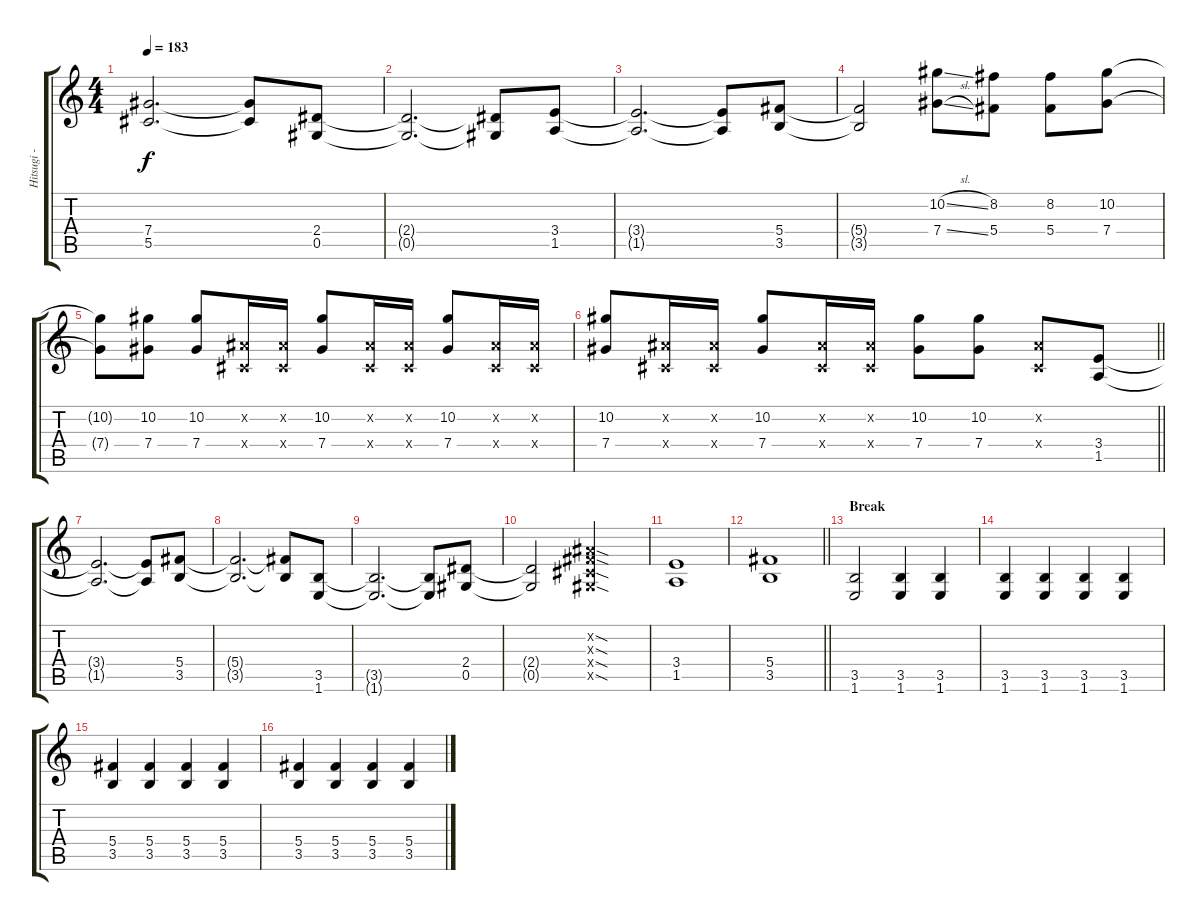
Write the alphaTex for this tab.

\track ("Hitsugi - Guitar 2" "Hitsugi - ") {instrument overdrivenguitar}
\staff {score tabs}
\tuning (Eb4 Bb3 Gb3 Db3 Ab2 Eb2) {hide}
\ts (4 4)
\tempo 183
\clef g2
\ks c
(7.4{t} 5.5{t}).2{d dy f} (7.4{t} 5.5{t}).8 (2.4 0.5).8 |
(2.4{t} 0.5{t}).2{d} (2.4{t} 0.5{t}).8 (3.4 1.5).8 |
(3.4{t} 1.5{t}).2{d} (3.4{t} 1.5{t}).8 (5.4 3.5).8 |
(5.4{t} 3.5{t}).2 (10.2{sl} 7.4{sl}).8 (8.2 5.4).8 (8.2 5.4).8 (10.2 7.4).8 |
(10.2{t} 7.4{t}).8 (10.2 7.4).8 (10.2 7.4).8 (0.2{x} 0.4{x}).16 (0.2{x} 0.4{x}).16 (10.2 7.4).8 (0.2{x} 0.4{x}).16 (0.2{x} 0.4{x}).16 (10.2 7.4).8 (0.2{x} 0.4{x}).16 (0.2{x} 0.4{x}).16 |
\barLineRight lightlight
(10.2 7.4).8 (0.2{x} 0.4{x}).16 (0.2{x} 0.4{x}).16 (10.2 7.4).8 (0.2{x} 0.4{x}).16 (0.2{x} 0.4{x}).16 (10.2 7.4).8 (10.2 7.4).8 (0.2{x} 0.4{x}).8 (3.4 1.5).8 |
\section ("" "")
(3.4{t} 1.5{t}).2{d} (3.4{t} 1.5{t}).8 (5.4 3.5).8 |
(5.4{t} 3.5{t}).2{d} (5.4{t} 3.5{t}).8 (3.5 1.6).8 |
(3.5{t} 1.6{t}).2{d} (3.5{t} 1.6{t}).8 (2.4 0.5).8 |
(2.4{t} 0.5{t}).2 (0.2{sod x} 0.3{sod x} 0.4{sod x} 0.5{sod x}).2 |
(3.4 1.5).1 |
\barLineRight lightlight
(5.4 3.5).1 |
\section ("" "Break")
(3.5 1.6).2 (3.5 1.6).4 (3.5 1.6).4 |
(3.5 1.6).4 (3.5 1.6).4 (3.5 1.6).4 (3.5 1.6).4 |
(5.4 3.5).4 (5.4 3.5).4 (5.4 3.5).4 (5.4 3.5).4 |
(5.4 3.5).4 (5.4 3.5).4 (5.4 3.5).4 (5.4 3.5).4
